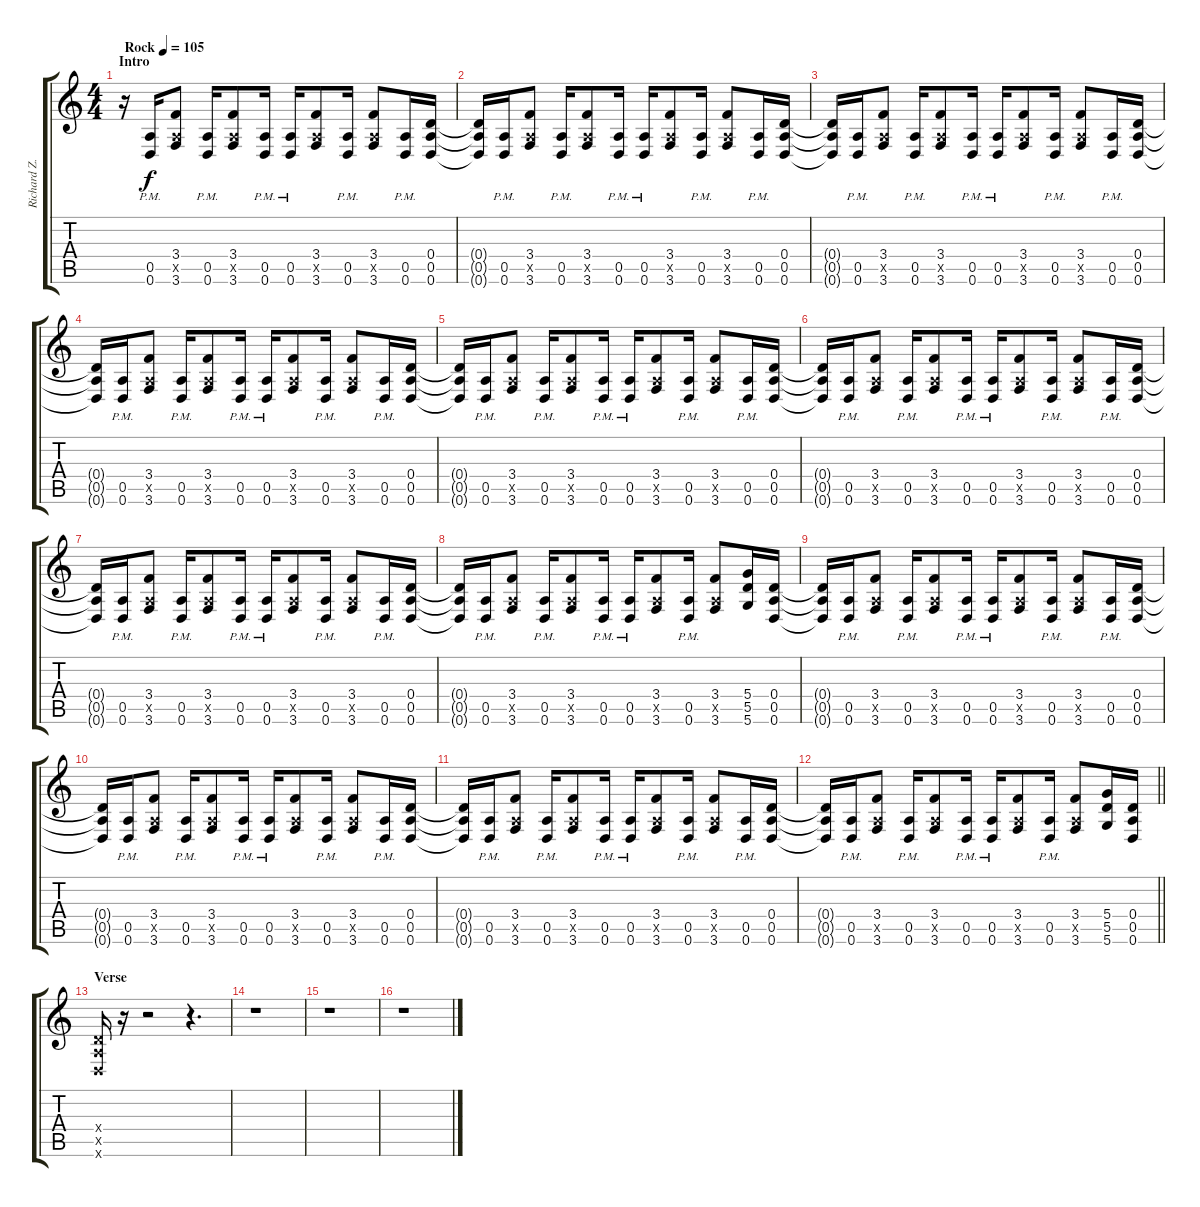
\track ("Richard Z. Kruspe" "Richard Z.") {instrument distortionguitar}
\staff {score tabs}
\tuning (E4 B3 G3 D3 A2 D2) {hide}
\ts (4 4)
\section ("" "Intro")
\tempo (105 "Rock")
\clef g2
\ks c
r.16{dy f instrument distortionguitar} (0.5{pm} 0.6{pm}).16 (3.4 0.5{x} 3.6).8 (0.5{pm} 0.6{pm}).16 (3.4 0.5{x} 3.6).8 (0.5{pm} 0.6{pm}).16 (0.5{pm} 0.6{pm}).16 (3.4 0.5{x} 3.6).8 (0.5{pm} 0.6{pm}).16 (3.4 0.5{x} 3.6).8 (0.5{pm} 0.6{pm}).16 (0.4 0.5 0.6).16 |
(0.4{t} 0.5{t} 0.6{t}).16 (0.5{pm} 0.6{pm}).16 (3.4 0.5{x} 3.6).8 (0.5{pm} 0.6{pm}).16 (3.4 0.5{x} 3.6).8 (0.5{pm} 0.6{pm}).16 (0.5{pm} 0.6{pm}).16 (3.4 0.5{x} 3.6).8 (0.5{pm} 0.6{pm}).16 (3.4 0.5{x} 3.6).8 (0.5{pm} 0.6{pm}).16 (0.4 0.5 0.6).16 |
(0.4{t} 0.5{t} 0.6{t}).16 (0.5{pm} 0.6{pm}).16 (3.4 0.5{x} 3.6).8 (0.5{pm} 0.6{pm}).16 (3.4 0.5{x} 3.6).8 (0.5{pm} 0.6{pm}).16 (0.5{pm} 0.6{pm}).16 (3.4 0.5{x} 3.6).8 (0.5{pm} 0.6{pm}).16 (3.4 0.5{x} 3.6).8 (0.5{pm} 0.6{pm}).16 (0.4 0.5 0.6).16 |
(0.4{t} 0.5{t} 0.6{t}).16 (0.5{pm} 0.6{pm}).16 (3.4 0.5{x} 3.6).8 (0.5{pm} 0.6{pm}).16 (3.4 0.5{x} 3.6).8 (0.5{pm} 0.6{pm}).16 (0.5{pm} 0.6{pm}).16 (3.4 0.5{x} 3.6).8 (0.5{pm} 0.6{pm}).16 (3.4 0.5{x} 3.6).8 (0.5{pm} 0.6{pm}).16 (0.4 0.5 0.6).16 |
(0.4{t} 0.5{t} 0.6{t}).16 (0.5{pm} 0.6{pm}).16 (3.4 0.5{x} 3.6).8 (0.5{pm} 0.6{pm}).16 (3.4 0.5{x} 3.6).8 (0.5{pm} 0.6{pm}).16 (0.5{pm} 0.6{pm}).16 (3.4 0.5{x} 3.6).8 (0.5{pm} 0.6{pm}).16 (3.4 0.5{x} 3.6).8 (0.5{pm} 0.6{pm}).16 (0.4 0.5 0.6).16 |
(0.4{t} 0.5{t} 0.6{t}).16 (0.5{pm} 0.6{pm}).16 (3.4 0.5{x} 3.6).8 (0.5{pm} 0.6{pm}).16 (3.4 0.5{x} 3.6).8 (0.5{pm} 0.6{pm}).16 (0.5{pm} 0.6{pm}).16 (3.4 0.5{x} 3.6).8 (0.5{pm} 0.6{pm}).16 (3.4 0.5{x} 3.6).8 (0.5{pm} 0.6{pm}).16 (0.4 0.5 0.6).16 |
(0.4{t} 0.5{t} 0.6{t}).16 (0.5{pm} 0.6{pm}).16 (3.4 0.5{x} 3.6).8 (0.5{pm} 0.6{pm}).16 (3.4 0.5{x} 3.6).8 (0.5{pm} 0.6{pm}).16 (0.5{pm} 0.6{pm}).16 (3.4 0.5{x} 3.6).8 (0.5{pm} 0.6{pm}).16 (3.4 0.5{x} 3.6).8 (0.5{pm} 0.6{pm}).16 (0.4 0.5 0.6).16 |
(0.4{t} 0.5{t} 0.6{t}).16 (0.5{pm} 0.6{pm}).16 (3.4 0.5{x} 3.6).8 (0.5{pm} 0.6{pm}).16 (3.4 0.5{x} 3.6).8 (0.5{pm} 0.6{pm}).16 (0.5{pm} 0.6{pm}).16 (3.4 0.5{x} 3.6).8 (0.5{pm} 0.6{pm}).16 (3.4 0.5{x} 3.6).8 (5.4 5.5 5.6).16 (0.4 0.5 0.6).16 |
(0.4{t} 0.5{t} 0.6{t}).16 (0.5{pm} 0.6{pm}).16 (3.4 0.5{x} 3.6).8 (0.5{pm} 0.6{pm}).16 (3.4 0.5{x} 3.6).8 (0.5{pm} 0.6{pm}).16 (0.5{pm} 0.6{pm}).16 (3.4 0.5{x} 3.6).8 (0.5{pm} 0.6{pm}).16 (3.4 0.5{x} 3.6).8 (0.5{pm} 0.6{pm}).16 (0.4 0.5 0.6).16 |
(0.4{t} 0.5{t} 0.6{t}).16 (0.5{pm} 0.6{pm}).16 (3.4 0.5{x} 3.6).8 (0.5{pm} 0.6{pm}).16 (3.4 0.5{x} 3.6).8 (0.5{pm} 0.6{pm}).16 (0.5{pm} 0.6{pm}).16 (3.4 0.5{x} 3.6).8 (0.5{pm} 0.6{pm}).16 (3.4 0.5{x} 3.6).8 (0.5{pm} 0.6{pm}).16 (0.4 0.5 0.6).16 |
(0.4{t} 0.5{t} 0.6{t}).16 (0.5{pm} 0.6{pm}).16 (3.4 0.5{x} 3.6).8 (0.5{pm} 0.6{pm}).16 (3.4 0.5{x} 3.6).8 (0.5{pm} 0.6{pm}).16 (0.5{pm} 0.6{pm}).16 (3.4 0.5{x} 3.6).8 (0.5{pm} 0.6{pm}).16 (3.4 0.5{x} 3.6).8 (0.5{pm} 0.6{pm}).16 (0.4 0.5 0.6).16 |
\barLineRight lightlight
(0.4{t} 0.5{t} 0.6{t}).16 (0.5{pm} 0.6{pm}).16 (3.4 0.5{x} 3.6).8 (0.5{pm} 0.6{pm}).16 (3.4 0.5{x} 3.6).8 (0.5{pm} 0.6{pm}).16 (0.5{pm} 0.6{pm}).16 (3.4 0.5{x} 3.6).8 (0.5{pm} 0.6{pm}).16 (3.4 0.5{x} 3.6).8 (5.4 5.5 5.6).16 (0.4 0.5 0.6).16 |
\section ("" "Verse")
(0.4{x} 0.5{x} 0.6{x}).16 r.16 r.2 r.4{d} |
r.1 |
r.1 |
r.1
